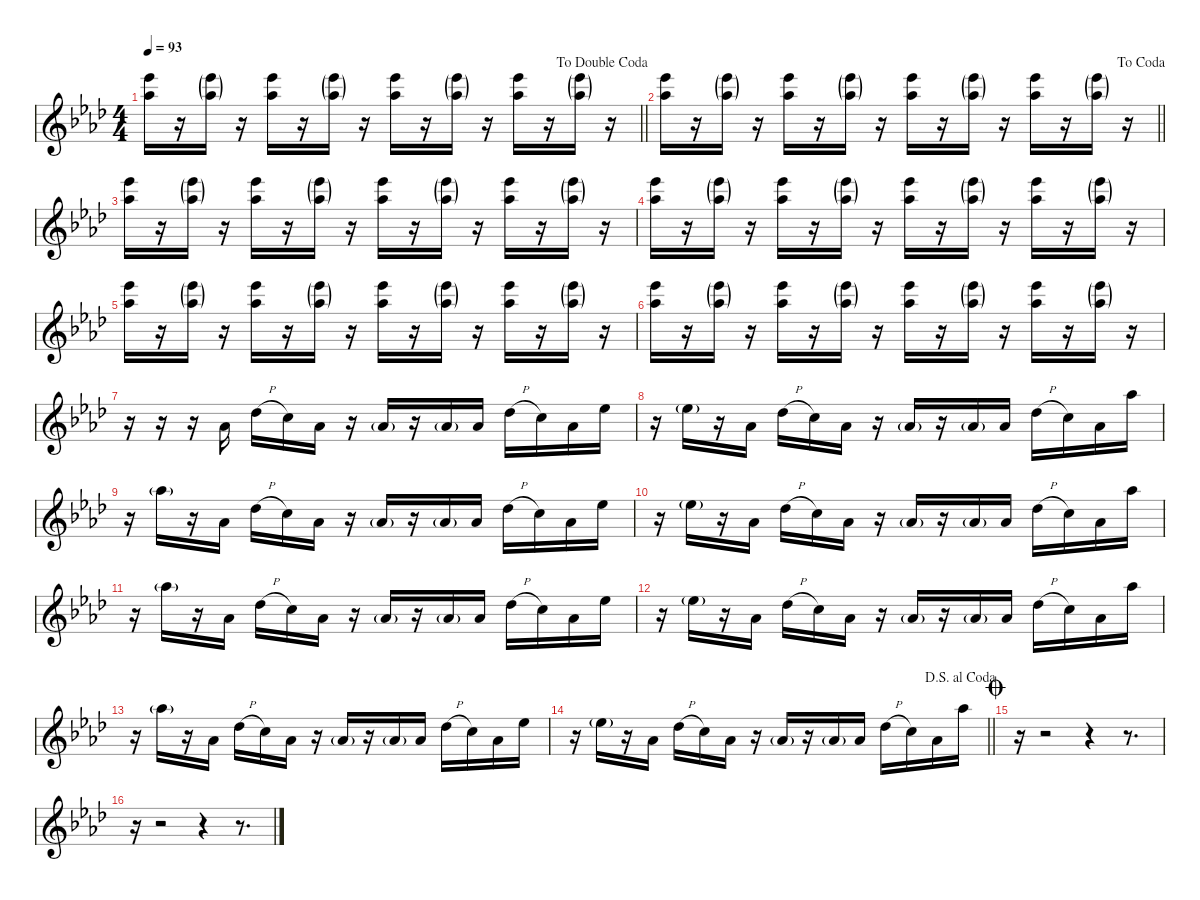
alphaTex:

\defaultSystemsLayout 4
\hideDynamics
\bracketExtendMode nobrackets
\singleTrackTrackNamePolicy hidden
\multiTrackTrackNamePolicy hidden
\firstSystemTrackNameMode fullname
\firstSystemTrackNameOrientation horizontal
\otherSystemsTrackNameOrientation horizontal
\track ("Synth1" "vln.") {instrument stringensemble1}
\staff {score}
\tuning (E4 C4 G3 C3 G2 C2)
\ts (4 4)
\jump dadoublecoda
\tempo 93
\clef g2
\barLineRight lightlight
\ks ab
(23.1{acc b} 20.2{acc b}).16{dy f beam Down} r.16{beam Down} (23.1{g acc b} 20.2{g acc b}).16{dy mf beam Down} r.16{beam Down} (23.1{acc b} 20.2{acc b}).16{dy f beam Down} r.16{beam Down} (23.1{g acc b} 20.2{g acc b}).16{dy mf beam Down} r.16{beam Down} (23.1{acc b} 20.2{acc b}).16{dy f beam Down} r.16{beam Down} (23.1{g acc b} 20.2{g acc b}).16{dy mf beam Down} r.16{beam Down} (23.1{acc b} 20.2{acc b}).16{dy f beam Down} r.16{beam Down} (23.1{g acc b} 20.2{g acc b}).16{dy mf beam Down} r.16{beam Down} |
\jump dacoda
\barLineRight lightlight
(23.1{acc b} 20.2{acc b}).16{dy f beam Down} r.16{beam Down} (23.1{g acc b} 20.2{g acc b}).16{dy mf beam Down} r.16{beam Down} (23.1{acc b} 20.2{acc b}).16{dy f beam Down} r.16{beam Down} (23.1{g acc b} 20.2{g acc b}).16{dy mf beam Down} r.16{beam Down} (23.1{acc b} 20.2{acc b}).16{dy f beam Down} r.16{beam Down} (23.1{g acc b} 20.2{g acc b}).16{dy mf beam Down} r.16{beam Down} (23.1{acc b} 20.2{acc b}).16{dy f beam Down} r.16{beam Down} (23.1{g acc b} 20.2{g acc b}).16{dy mf beam Down} r.16{beam Down} |
(23.1{acc b} 20.2{acc b}).16{dy f beam Down} r.16{beam Down} (23.1{g acc b} 20.2{g acc b}).16{dy mf beam Down} r.16{beam Down} (23.1{acc b} 20.2{acc b}).16{dy f beam Down} r.16{beam Down} (23.1{g acc b} 20.2{g acc b}).16{dy mf beam Down} r.16{beam Down} (23.1{acc b} 20.2{acc b}).16{dy f beam Down} r.16{beam Down} (23.1{g acc b} 20.2{g acc b}).16{dy mf beam Down} r.16{beam Down} (23.1{acc b} 20.2{acc b}).16{dy f beam Down} r.16{beam Down} (23.1{g acc b} 20.2{g acc b}).16{dy mf beam Down} r.16{beam Down} |
(23.1{acc b} 20.2{acc b}).16{dy f beam Down} r.16{beam Down} (23.1{g acc b} 20.2{g acc b}).16{dy mf beam Down} r.16{beam Down} (23.1{acc b} 20.2{acc b}).16{dy f beam Down} r.16{beam Down} (23.1{g acc b} 20.2{g acc b}).16{dy mf beam Down} r.16{beam Down} (23.1{acc b} 20.2{acc b}).16{dy f beam Down} r.16{beam Down} (23.1{g acc b} 20.2{g acc b}).16{dy mf beam Down} r.16{beam Down} (23.1{acc b} 20.2{acc b}).16{dy f beam Down} r.16{beam Down} (23.1{g acc b} 20.2{g acc b}).16{dy mf beam Down} r.16{beam Down} |
(23.1{acc b} 20.2{acc b}).16{dy f beam Down} r.16{beam Down} (23.1{g acc b} 20.2{g acc b}).16{dy mf beam Down} r.16{beam Down} (23.1{acc b} 20.2{acc b}).16{dy f beam Down} r.16{beam Down} (23.1{g acc b} 20.2{g acc b}).16{dy mf beam Down} r.16{beam Down} (23.1{acc b} 20.2{acc b}).16{dy f beam Down} r.16{beam Down} (23.1{g acc b} 20.2{g acc b}).16{dy mf beam Down} r.16{beam Down} (23.1{acc b} 20.2{acc b}).16{dy f beam Down} r.16{beam Down} (23.1{g acc b} 20.2{g acc b}).16{dy mf beam Down} r.16{beam Down} |
(23.1{acc b} 20.2{acc b}).16{dy f beam Down} r.16{beam Down} (23.1{g acc b} 20.2{g acc b}).16{dy mf beam Down} r.16{beam Down} (23.1{acc b} 20.2{acc b}).16{dy f beam Down} r.16{beam Down} (23.1{g acc b} 20.2{g acc b}).16{dy mf beam Down} r.16{beam Down} (23.1{acc b} 20.2{acc b}).16{dy f beam Down} r.16{beam Down} (23.1{g acc b} 20.2{g acc b}).16{dy mf beam Down} r.16{beam Down} (23.1{acc b} 20.2{acc b}).16{dy f beam Down} r.16{beam Down} (23.1{g acc b} 20.2{g acc b}).16{dy mf beam Down} r.16{beam Down} |
r.16{instrument electricpiano1 beam Down} r.16{beam Down} r.16{beam Down} 20.4{acc b}.16{dy f beam Up} 18.3{h acc b}.16{beam Down} 17.3{acc forcenatural}.16{beam Down} 20.4{acc b}.16{beam Down} r.16{beam Down} 20.4{g acc b}.16{dy mf beam Up} r.16{beam Up} 20.4{g acc b}.16{beam Up} 20.4{acc b}.16{dy f beam Up} 18.3{h acc b}.16{beam Down} 17.3{acc forcenatural}.16{beam Down} 20.4{acc b}.16{beam Down} 20.3{acc b}.16{beam Down} |
r.16{beam Down} 20.3{g acc b}.16{dy mf beam Down} r.16{beam Down} 20.4{acc b}.16{dy f beam Down} 18.3{h acc b}.16{beam Down} 17.3{acc forcenatural}.16{beam Down} 20.4{acc b}.16{beam Down} r.16{beam Down} 20.4{g acc b}.16{dy mf beam Up} r.16{beam Up} 20.4{g acc b}.16{beam Up} 20.4{acc b}.16{dy f beam Up} 18.3{h acc b}.16{beam Down} 17.3{acc forcenatural}.16{beam Down} 20.4{acc b}.16{beam Down} 20.2{acc b}.16{beam Down} |
r.16{beam Down} 20.2{g acc b}.16{dy mf beam Down} r.16{beam Down} 20.4{acc b}.16{dy f beam Down} 18.3{h acc b}.16{beam Down} 17.3{acc forcenatural}.16{beam Down} 20.4{acc b}.16{beam Down} r.16{beam Down} 20.4{g acc b}.16{dy mf beam Up} r.16{beam Up} 20.4{g acc b}.16{beam Up} 20.4{acc b}.16{dy f beam Up} 18.3{h acc b}.16{beam Down} 17.3{acc forcenatural}.16{beam Down} 20.4{acc b}.16{beam Down} 20.3{acc b}.16{beam Down} |
r.16{beam Down} 20.3{g acc b}.16{dy mf beam Down} r.16{beam Down} 20.4{acc b}.16{dy f beam Down} 18.3{h acc b}.16{beam Down} 17.3{acc forcenatural}.16{beam Down} 20.4{acc b}.16{beam Down} r.16{beam Down} 20.4{g acc b}.16{dy mf beam Up} r.16{beam Up} 20.4{g acc b}.16{beam Up} 20.4{acc b}.16{dy f beam Up} 18.3{h acc b}.16{beam Down} 17.3{acc forcenatural}.16{beam Down} 20.4{acc b}.16{beam Down} 20.2{acc b}.16{beam Down} |
r.16{beam Down} 20.2{g acc b}.16{dy mf beam Down} r.16{beam Down} 20.4{acc b}.16{dy f beam Down} 18.3{h acc b}.16{beam Down} 17.3{acc forcenatural}.16{beam Down} 20.4{acc b}.16{beam Down} r.16{beam Down} 20.4{g acc b}.16{dy mf beam Up} r.16{beam Up} 20.4{g acc b}.16{beam Up} 20.4{acc b}.16{dy f beam Up} 18.3{h acc b}.16{beam Down} 17.3{acc forcenatural}.16{beam Down} 20.4{acc b}.16{beam Down} 20.3{acc b}.16{beam Down} |
r.16{beam Down} 20.3{g acc b}.16{dy mf beam Down} r.16{beam Down} 20.4{acc b}.16{dy f beam Down} 18.3{h acc b}.16{beam Down} 17.3{acc forcenatural}.16{beam Down} 20.4{acc b}.16{beam Down} r.16{beam Down} 20.4{g acc b}.16{dy mf beam Up} r.16{beam Up} 20.4{g acc b}.16{beam Up} 20.4{acc b}.16{dy f beam Up} 18.3{h acc b}.16{beam Down} 17.3{acc forcenatural}.16{beam Down} 20.4{acc b}.16{beam Down} 20.2{acc b}.16{beam Down} |
r.16{beam Down} 20.2{g acc b}.16{dy mf beam Down} r.16{beam Down} 20.4{acc b}.16{dy f beam Down} 18.3{h acc b}.16{beam Down} 17.3{acc forcenatural}.16{beam Down} 20.4{acc b}.16{beam Down} r.16{beam Down} 20.4{g acc b}.16{dy mf beam Up} r.16{beam Up} 20.4{g acc b}.16{beam Up} 20.4{acc b}.16{dy f beam Up} 18.3{h acc b}.16{beam Down} 17.3{acc forcenatural}.16{beam Down} 20.4{acc b}.16{beam Down} 20.3{acc b}.16{beam Down} |
\jump dalsegnoalcoda
\barLineRight lightlight
r.16{beam Down} 20.3{g acc b}.16{dy mf beam Down} r.16{beam Down} 20.4{acc b}.16{dy f beam Down} 18.3{h acc b}.16{beam Down} 17.3{acc forcenatural}.16{beam Down} 20.4{acc b}.16{beam Down} r.16{beam Down} 20.4{g acc b}.16{dy mf beam Up} r.16{beam Up} 20.4{g acc b}.16{beam Up} 20.4{acc b}.16{dy f beam Up} 18.3{h acc b}.16{beam Down} 17.3{acc forcenatural}.16{beam Down} 20.4{acc b}.16{beam Down} 20.2{acc b}.16{beam Down} |
\jump coda
r.16{beam Down} r.2{beam Down} r.4{beam Down} r.8{d beam Down} |
r.16{beam Down} r.2{beam Down} r.4{beam Down} r.8{d beam Down}
